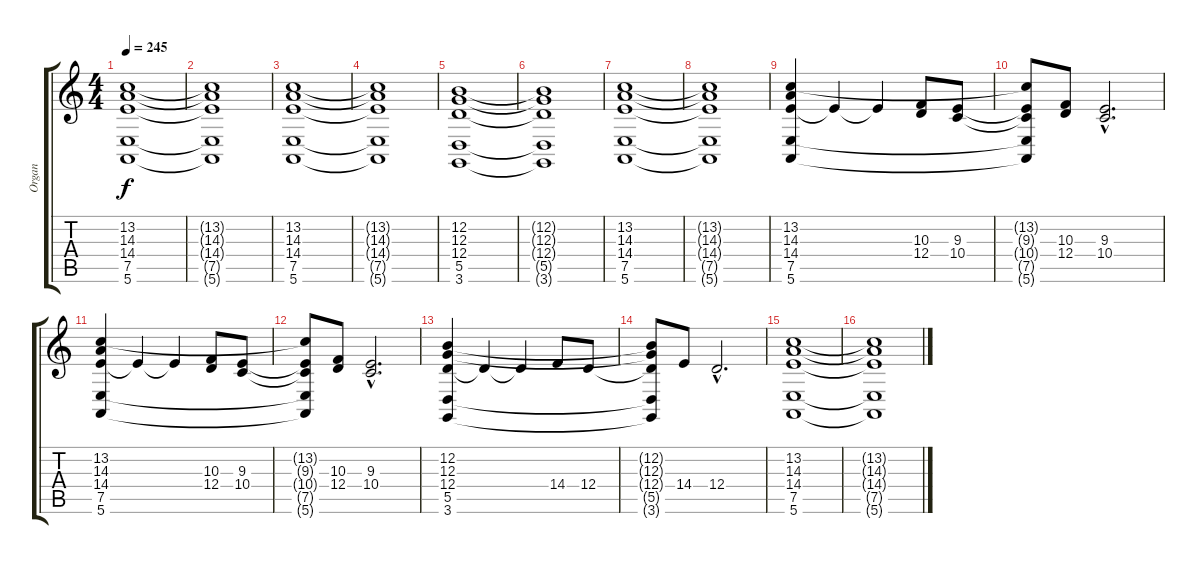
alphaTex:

\track ("Organ" "Organ") {instrument drawbarorgan}
\staff {score tabs}
\tuning (E4 B3 G3 D3 A2 E2) {hide}
\ts (4 4)
\tempo 245
\tempo 144
\tempo 245
\clef g2
\ks c
(13.2 14.3 14.4 7.5 5.6).1{dy f instrument drawbarorgan} |
(13.2{t} 14.3{t} 14.4{t} 7.5{t} 5.6{t}).1 |
(13.2 14.3 14.4 7.5 5.6).1 |
(13.2{t} 14.3{t} 14.4{t} 7.5{t} 5.6{t}).1 |
(12.2 12.3 12.4 5.5 3.6).1 |
(12.2{t} 12.3{t} 12.4{t} 5.5{t} 3.6{t}).1 |
(13.2 14.3 14.4 7.5 5.6).1 |
(13.2{t} 14.3{t} 14.4{t} 7.5{t} 5.6{t}).1 |
(13.2 14.3 14.4 7.5 5.6).4 14.4{t}.4 14.4{t}.4 (10.3 12.4).8 (9.3 10.4).8 |
(13.2{t} 9.3{t} 10.4{t} 7.5{t} 5.6{t}).8 (10.3 12.4).8 (9.3{hac} 10.4{hac}).2{d} |
(13.2 14.3 14.4 7.5 5.6).4 14.4{t}.4 14.4{t}.4 (10.3 12.4).8 (9.3 10.4).8 |
(13.2{t} 9.3{t} 10.4{t} 7.5{t} 5.6{t}).8 (10.3 12.4).8 (9.3{hac} 10.4{hac}).2{d} |
(12.2 12.3 12.4 5.5 3.6).4 12.4{t}.4 12.4{t}.4 14.4.8 12.4.8 |
(12.2{t} 12.3{t} 12.4{t} 5.5{t} 3.6{t}).8 14.4.8 12.4{hac}.2{d} |
(13.2 14.3 14.4 7.5 5.6).1 |
(13.2{t} 14.3{t} 14.4{t} 7.5{t} 5.6{t}).1
